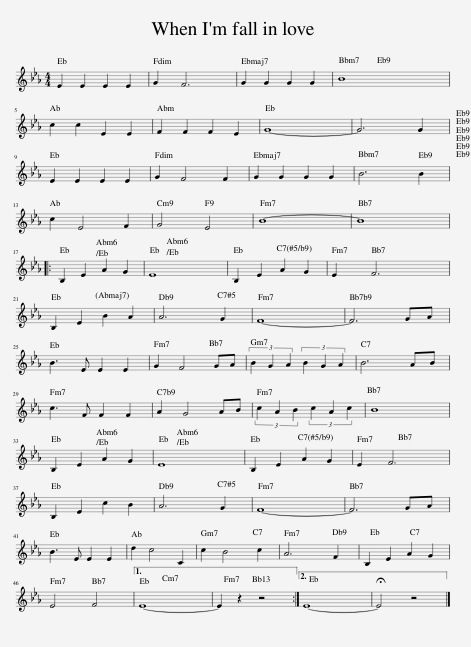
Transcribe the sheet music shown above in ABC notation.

X:1
L:1/8
M:4/4
I:linebreak $
K:Eb
V:1 treble
V:1
 E2 E2 E2 E2 | G2 F6 | G2 G2 G2 G2 | B8 |$ c2 c2 E2 E2 | %5
 F2 F2 F2 E2 | G8- | G6 G2 |$ E2 E2 E2 E2 | G2 F4 F2 | %10
 G2 G2 G2 G2 | B6 B2 |$ c2 E4 F2 | G4 E4 | B8- | %15
 B8 |:$ B,2 E2 A2 G2 | E8 | B,2 E2 A2 G2 | E2 F6 |$ %20
 B,2 E2 B2 A2 | A6 G2 | F8- | F6 GA |$ B3 E E2 E2 | %25
 G2 F4 GA | (3B2 G2 A2 (3B2 G2 A2 | B6 AB |$ c3 F F2 F2 | A2 G4 AB | %30
 (3c2 A2 B2 (3c2 A2 c2 | B8 |$ B,2 E2 A2 G2 | E8 | B,2 E2 A2 G2 | %35
 E2 F6 |$ B,2 E2 c2 B2 | A6 G2 | F8- | F6 GA |$ %40
 B3 E E2 E2 | d2 c4 C2 | c2 B4 c2 | A6 F2 | B,2 E2 A2 G2 |$ %45
 E4 F4 |1 E8- | E2 z2 z4 :|2 E8- | !fermata!E4 z4 |] %50
